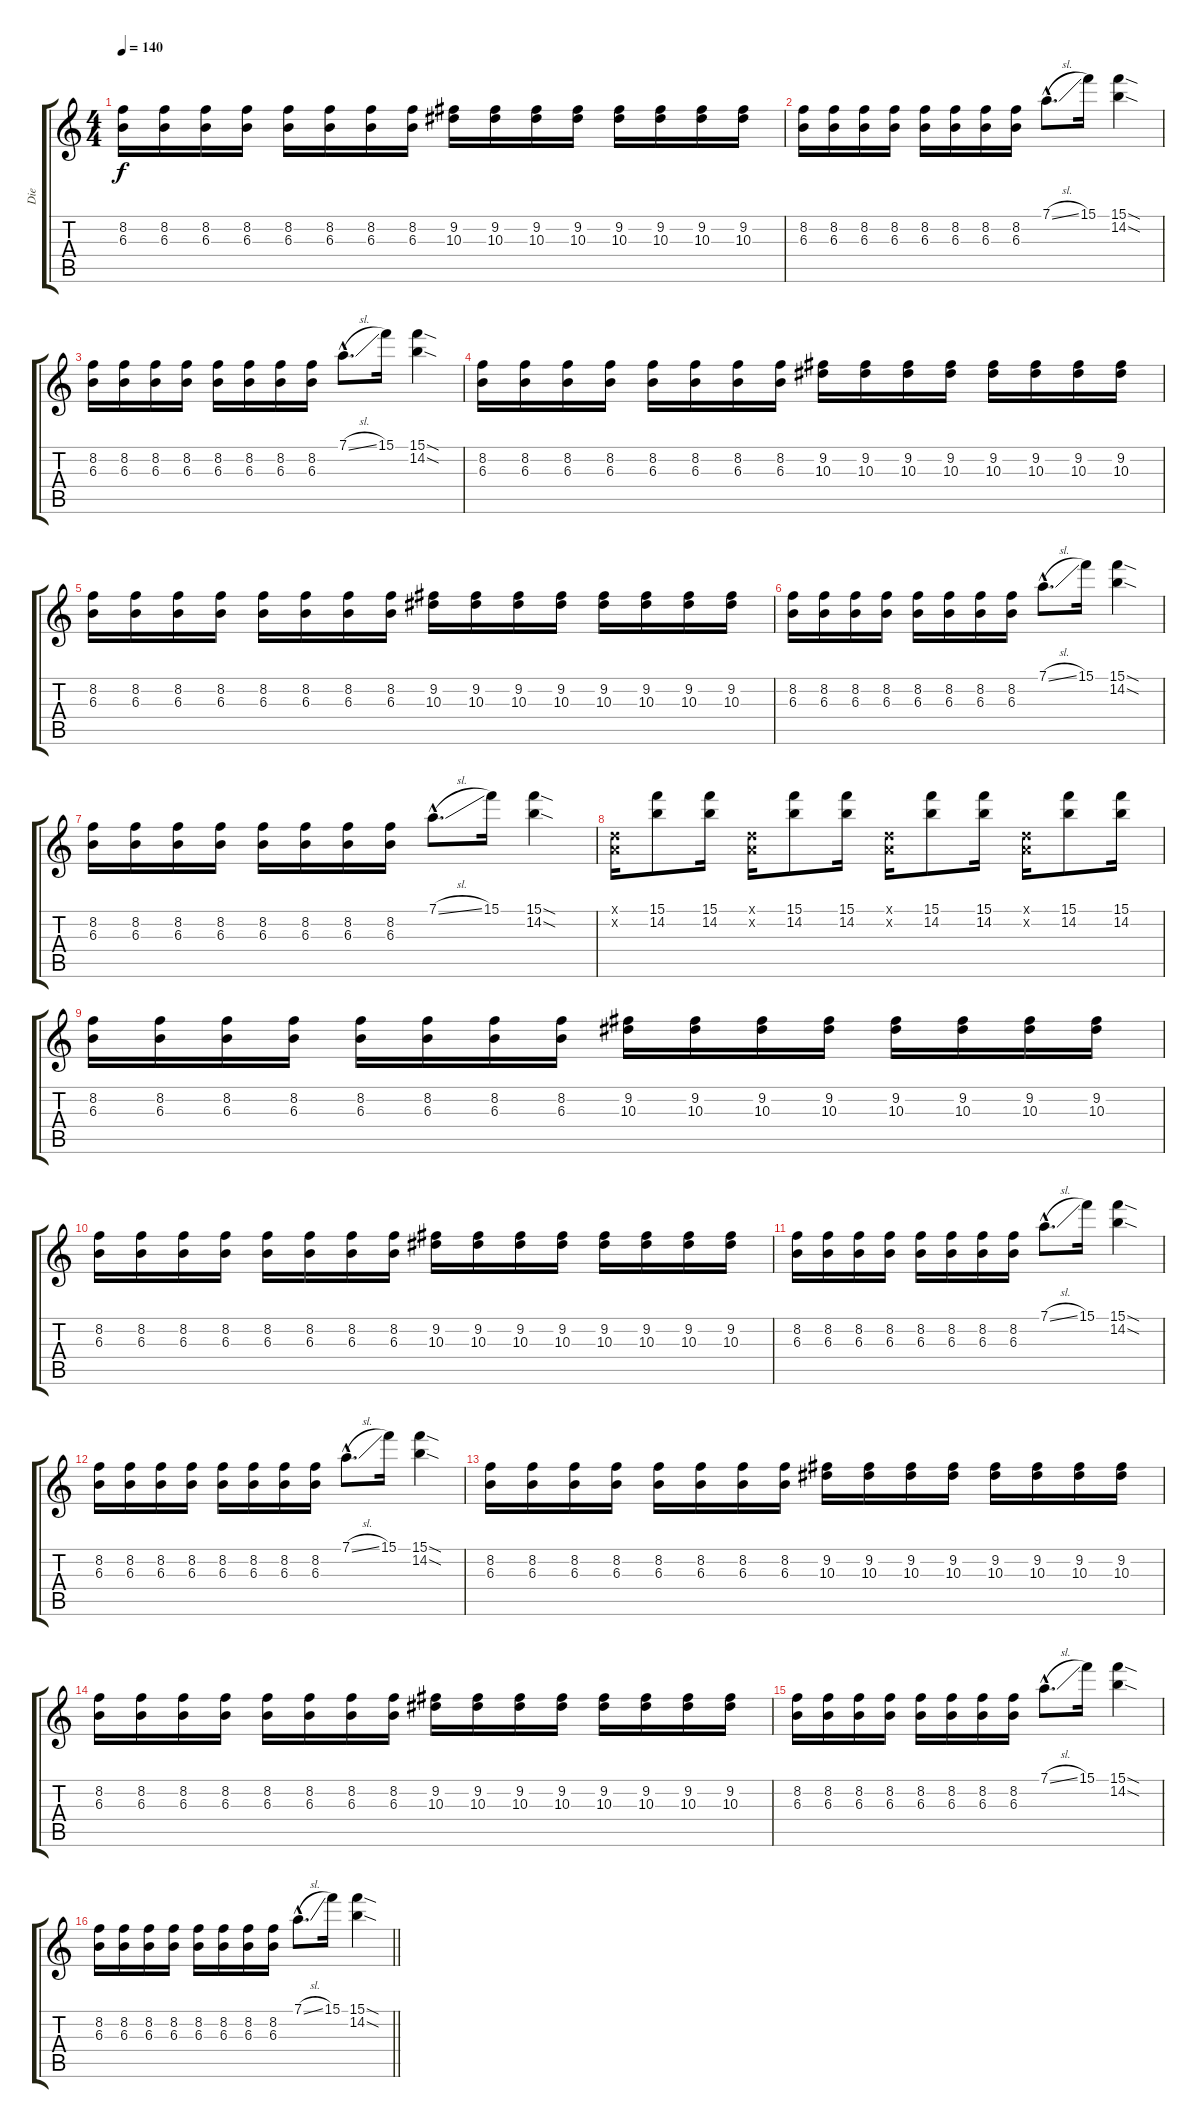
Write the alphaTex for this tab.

\track ("Die" "Die") {instrument distortionguitar}
\staff {score tabs}
\tuning (D4 A3 F3 C3 G2 D2) {hide}
\ts (4 4)
\tempo 140
\clef g2
\ks c
(8.2 6.3).16{dy f} (8.2 6.3).16 (8.2 6.3).16 (8.2 6.3).16 (8.2 6.3).16 (8.2 6.3).16 (8.2 6.3).16 (8.2 6.3).16 (9.2 10.3).16 (9.2 10.3).16 (9.2 10.3).16 (9.2 10.3).16 (9.2 10.3).16 (9.2 10.3).16 (9.2 10.3).16 (9.2 10.3).16 |
(8.2 6.3).16 (8.2 6.3).16 (8.2 6.3).16 (8.2 6.3).16 (8.2 6.3).16 (8.2 6.3).16 (8.2 6.3).16 (8.2 6.3).16 7.1{sl hac}.8{d} 15.1.16 (15.1{sod} 14.2{sod}).4 |
(8.2 6.3).16 (8.2 6.3).16 (8.2 6.3).16 (8.2 6.3).16 (8.2 6.3).16 (8.2 6.3).16 (8.2 6.3).16 (8.2 6.3).16 7.1{sl hac}.8{d} 15.1.16 (15.1{sod} 14.2{sod}).4 |
(8.2 6.3).16 (8.2 6.3).16 (8.2 6.3).16 (8.2 6.3).16 (8.2 6.3).16 (8.2 6.3).16 (8.2 6.3).16 (8.2 6.3).16 (9.2 10.3).16 (9.2 10.3).16 (9.2 10.3).16 (9.2 10.3).16 (9.2 10.3).16 (9.2 10.3).16 (9.2 10.3).16 (9.2 10.3).16 |
(8.2 6.3).16 (8.2 6.3).16 (8.2 6.3).16 (8.2 6.3).16 (8.2 6.3).16 (8.2 6.3).16 (8.2 6.3).16 (8.2 6.3).16 (9.2 10.3).16 (9.2 10.3).16 (9.2 10.3).16 (9.2 10.3).16 (9.2 10.3).16 (9.2 10.3).16 (9.2 10.3).16 (9.2 10.3).16 |
(8.2 6.3).16 (8.2 6.3).16 (8.2 6.3).16 (8.2 6.3).16 (8.2 6.3).16 (8.2 6.3).16 (8.2 6.3).16 (8.2 6.3).16 7.1{sl hac}.8{d} 15.1.16 (15.1{sod} 14.2{sod}).4 |
(8.2 6.3).16 (8.2 6.3).16 (8.2 6.3).16 (8.2 6.3).16 (8.2 6.3).16 (8.2 6.3).16 (8.2 6.3).16 (8.2 6.3).16 7.1{sl hac}.8{d} 15.1.16 (15.1{sod} 14.2{sod}).4 |
(0.1{x} 0.2{x}).16 (15.1 14.2).8 (15.1 14.2).16 (0.1{x} 0.2{x}).16 (15.1 14.2).8 (15.1 14.2).16 (0.1{x} 0.2{x}).16 (15.1 14.2).8 (15.1 14.2).16 (0.1{x} 0.2{x}).16 (15.1 14.2).8 (15.1 14.2).16 |
(8.2 6.3).16 (8.2 6.3).16 (8.2 6.3).16 (8.2 6.3).16 (8.2 6.3).16 (8.2 6.3).16 (8.2 6.3).16 (8.2 6.3).16 (9.2 10.3).16 (9.2 10.3).16 (9.2 10.3).16 (9.2 10.3).16 (9.2 10.3).16 (9.2 10.3).16 (9.2 10.3).16 (9.2 10.3).16 |
(8.2 6.3).16 (8.2 6.3).16 (8.2 6.3).16 (8.2 6.3).16 (8.2 6.3).16 (8.2 6.3).16 (8.2 6.3).16 (8.2 6.3).16 (9.2 10.3).16 (9.2 10.3).16 (9.2 10.3).16 (9.2 10.3).16 (9.2 10.3).16 (9.2 10.3).16 (9.2 10.3).16 (9.2 10.3).16 |
(8.2 6.3).16 (8.2 6.3).16 (8.2 6.3).16 (8.2 6.3).16 (8.2 6.3).16 (8.2 6.3).16 (8.2 6.3).16 (8.2 6.3).16 7.1{sl hac}.8{d} 15.1.16 (15.1{sod} 14.2{sod}).4 |
(8.2 6.3).16 (8.2 6.3).16 (8.2 6.3).16 (8.2 6.3).16 (8.2 6.3).16 (8.2 6.3).16 (8.2 6.3).16 (8.2 6.3).16 7.1{sl hac}.8{d} 15.1.16 (15.1{sod} 14.2{sod}).4 |
(8.2 6.3).16 (8.2 6.3).16 (8.2 6.3).16 (8.2 6.3).16 (8.2 6.3).16 (8.2 6.3).16 (8.2 6.3).16 (8.2 6.3).16 (9.2 10.3).16 (9.2 10.3).16 (9.2 10.3).16 (9.2 10.3).16 (9.2 10.3).16 (9.2 10.3).16 (9.2 10.3).16 (9.2 10.3).16 |
(8.2 6.3).16 (8.2 6.3).16 (8.2 6.3).16 (8.2 6.3).16 (8.2 6.3).16 (8.2 6.3).16 (8.2 6.3).16 (8.2 6.3).16 (9.2 10.3).16 (9.2 10.3).16 (9.2 10.3).16 (9.2 10.3).16 (9.2 10.3).16 (9.2 10.3).16 (9.2 10.3).16 (9.2 10.3).16 |
(8.2 6.3).16 (8.2 6.3).16 (8.2 6.3).16 (8.2 6.3).16 (8.2 6.3).16 (8.2 6.3).16 (8.2 6.3).16 (8.2 6.3).16 7.1{sl hac}.8{d} 15.1.16 (15.1{sod} 14.2{sod}).4 |
\barLineRight lightlight
(8.2 6.3).16 (8.2 6.3).16 (8.2 6.3).16 (8.2 6.3).16 (8.2 6.3).16 (8.2 6.3).16 (8.2 6.3).16 (8.2 6.3).16 7.1{sl hac}.8{d} 15.1.16 (15.1{sod} 14.2{sod}).4
